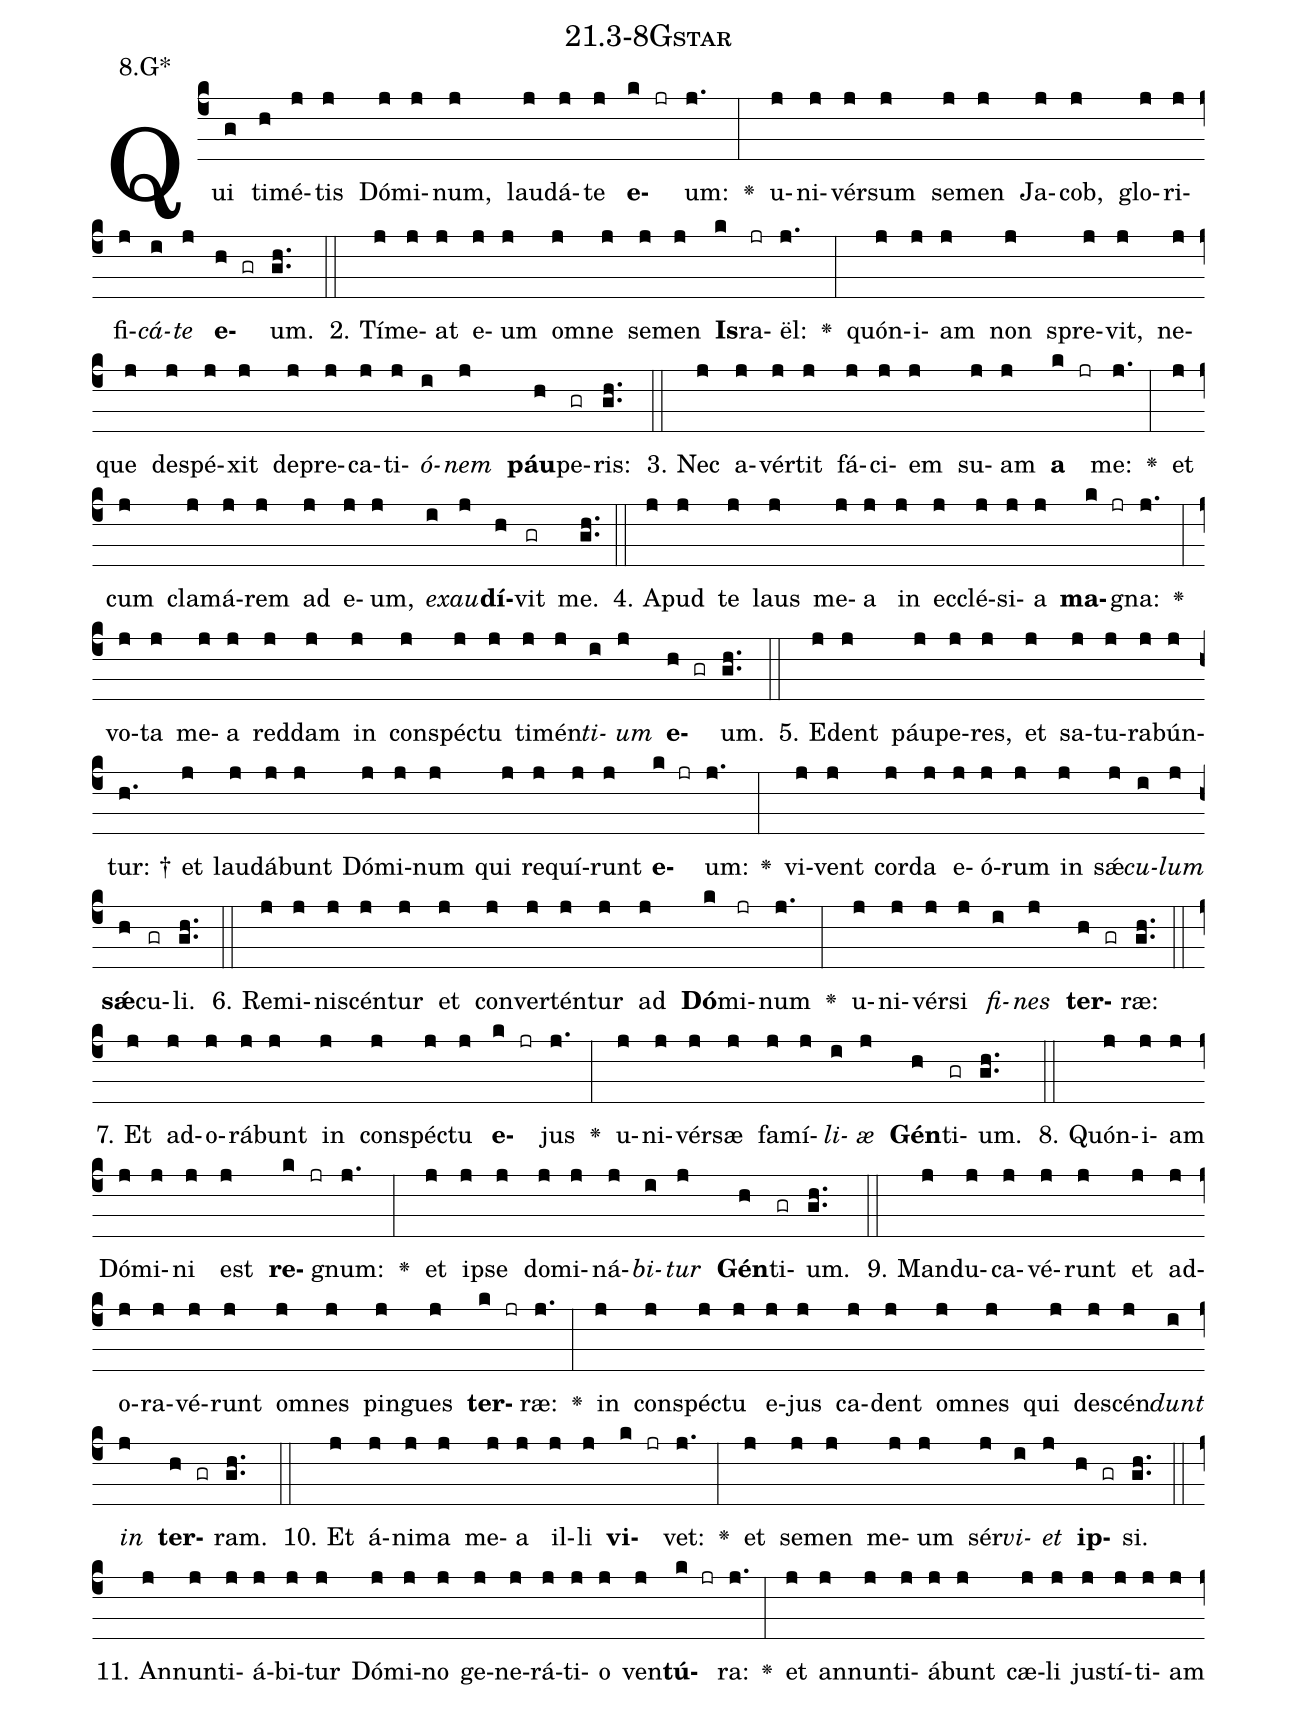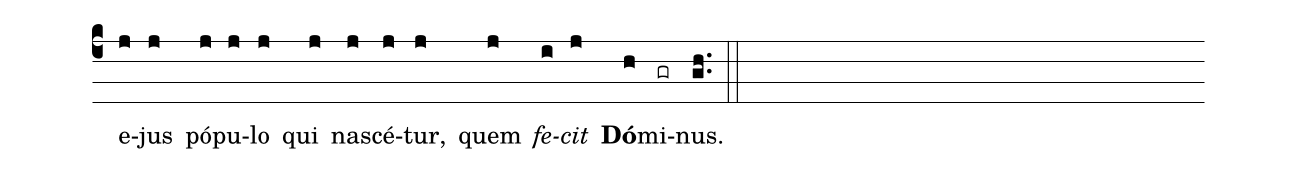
name: 21.3-8Gstar;
annotation: 8.G*;
%%
(c4)Qui(g) ti(h)mé(j)tis(j) Dó(j)mi(j)num,(j) lau(j)dá(j)te(j) <b>e</b>(k jr)um:(j.) <v>\greheightstar</v>(:) u(j)ni(j)vér(j)sum(j) se(j)men(j) Ja(j)cob,(j) glo(j)ri(j)fi(j)<i>cá</i>(i)<i>te</i>(j) <b>e</b>(h gr)um.(gh..) (::)
2. Tí(j)me(j)at(j) e(j)um(j) om(j)ne(j) se(j)men(j) <b>Is</b>(k)ra(jr)ël:(j.) <v>\greheightstar</v>(:) quón(j)i(j)am(j) non(j) spre(j)vit,(j) ne(j)que(j) de(j)spé(j)xit(j) de(j)pre(j)ca(j)ti(j)<i>ó</i>(i)<i>nem</i>(j) <b>páu</b>(h)pe(gr)ris:(gh..) (::)
3. Nec(j) a(j)vér(j)tit(j) fá(j)ci(j)em(j) su(j)am(j) <b>a</b>(k jr) me:(j.) <v>\greheightstar</v>(:) et(j) cum(j) cla(j)má(j)rem(j) ad(j) e(j)um,(j) <i>ex</i>(i)<i>au</i>(j)<b>dí</b>(h)vit(gr) me.(gh..) (::)
4. A(j)pud(j) te(j) laus(j) me(j)a(j) in(j) ec(j)clé(j)si(j)a(j) <b>ma</b>(k jr)gna:(j.) <v>\greheightstar</v>(:) vo(j)ta(j) me(j)a(j) red(j)dam(j) in(j) con(j)spéc(j)tu(j) ti(j)mén(j)<i>ti</i>(i)<i>um</i>(j) <b>e</b>(h gr)um.(gh..) (::)
5. E(j)dent(j) páu(j)pe(j)res,(j) et(j) sa(j)tu(j)ra(j)bún(j)tur: †(h.) et(j) lau(j)dá(j)bunt(j) Dó(j)mi(j)num(j) qui(j) re(j)quí(j)runt(j) <b>e</b>(k jr)um:(j.) <v>\greheightstar</v>(:) vi(j)vent(j) cor(j)da(j) e(j)ó(j)rum(j) in(j) sǽ(j)<i>cu</i>(i)<i>lum</i>(j) <b>sǽ</b>(h)cu(gr)li.(gh..) (::)
6. Re(j)mi(j)ni(j)scén(j)tur(j) et(j) con(j)ver(j)tén(j)tur(j) ad(j) <b>Dó</b>(k)mi(jr)num(j.) <v>\greheightstar</v>(:) u(j)ni(j)vér(j)si(j) <i>fi</i>(i)<i>nes</i>(j) <b>ter</b>(h gr)ræ:(gh..) (::)
7. Et(j) ad(j)o(j)rá(j)bunt(j) in(j) con(j)spéc(j)tu(j) <b>e</b>(k jr)jus(j.) <v>\greheightstar</v>(:) u(j)ni(j)vér(j)sæ(j) fa(j)mí(j)<i>li</i>(i)<i>æ</i>(j) <b>Gén</b>(h)ti(gr)um.(gh..) (::)
8. Quón(j)i(j)am(j) Dó(j)mi(j)ni(j) est(j) <b>re</b>(k jr)gnum:(j.) <v>\greheightstar</v>(:) et(j) ip(j)se(j) do(j)mi(j)ná(j)<i>bi</i>(i)<i>tur</i>(j) <b>Gén</b>(h)ti(gr)um.(gh..) (::)
9. Man(j)du(j)ca(j)vé(j)runt(j) et(j) ad(j)o(j)ra(j)vé(j)runt(j) om(j)nes(j) pin(j)gues(j) <b>ter</b>(k jr)ræ:(j.) <v>\greheightstar</v>(:) in(j) con(j)spéc(j)tu(j) e(j)jus(j) ca(j)dent(j) om(j)nes(j) qui(j) de(j)scén(j)<i>dunt</i>(i) <i>in</i>(j) <b>ter</b>(h gr)ram.(gh..) (::)
10. Et(j) á(j)ni(j)ma(j) me(j)a(j) il(j)li(j) <b>vi</b>(k jr)vet:(j.) <v>\greheightstar</v>(:) et(j) se(j)men(j) me(j)um(j) sér(j)<i>vi</i>(i)<i>et</i>(j) <b>ip</b>(h gr)si.(gh..) (::)
11. An(j)nun(j)ti(j)á(j)bi(j)tur(j) Dó(j)mi(j)no(j) ge(j)ne(j)rá(j)ti(j)o(j) ven(j)<b>tú</b>(k jr)ra:(j.) <v>\greheightstar</v>(:) et(j) an(j)nun(j)ti(j)á(j)bunt(j) cæ(j)li(j) jus(j)tí(j)ti(j)am(j) e(j)jus(j) pó(j)pu(j)lo(j) qui(j) na(j)scé(j)tur,(j) quem(j) <i>fe</i>(i)<i>cit</i>(j) <b>Dó</b>(h)mi(gr)nus.(gh..) (::)
